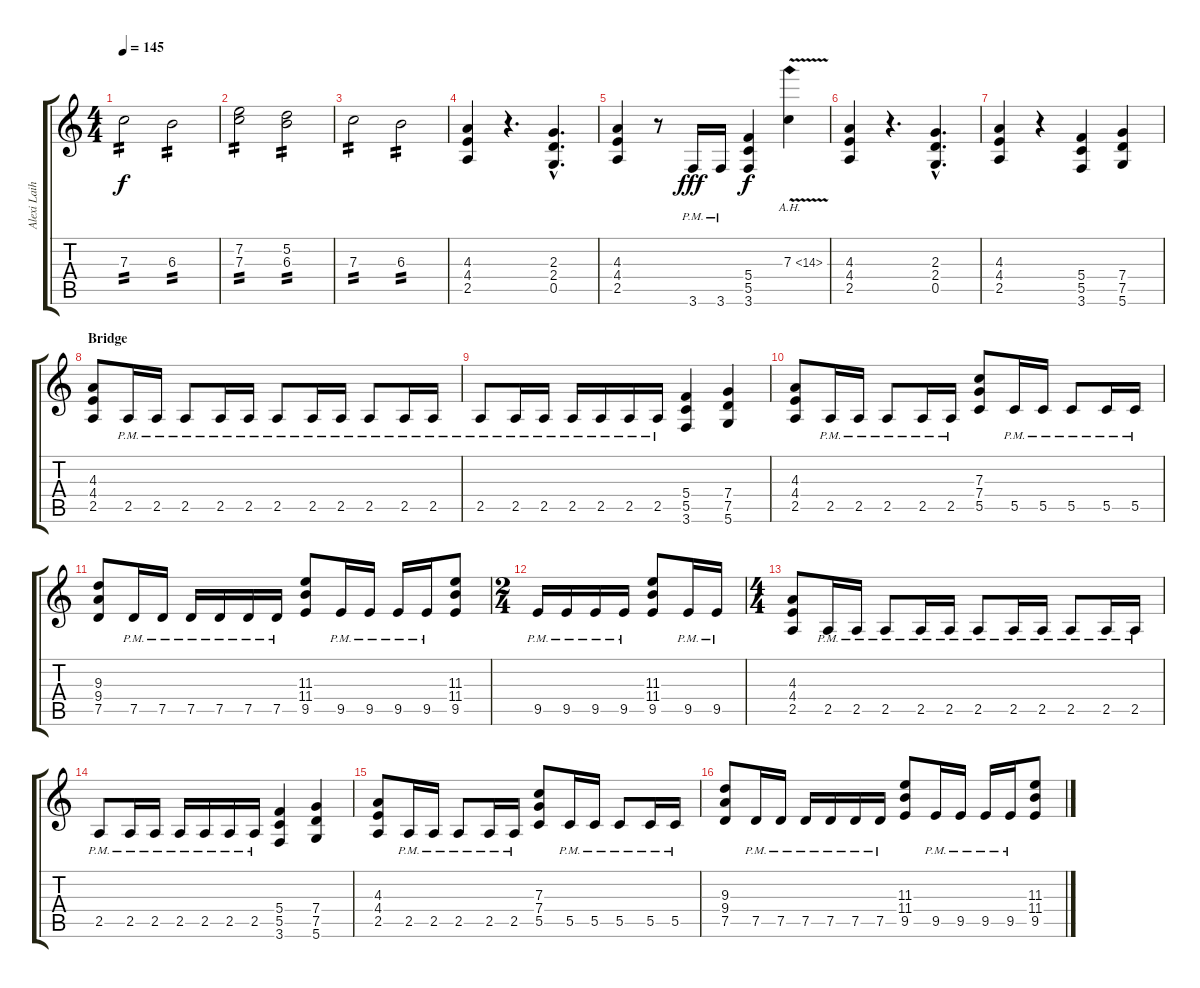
\track ("Alexi Laiho" "Alexi Laih") {instrument distortionguitar}
\staff {score tabs}
\tuning (D4 A3 F3 C3 G2 D2) {hide}
\ts (4 4)
\tempo 145
\clef g2
\ks c
7.3.2{tp 2 dy f} 6.3.2{tp 2} |
(7.2 7.3).2{tp 2} (5.2 6.3).2{tp 2} |
7.3.2{tp 2} 6.3.2{tp 2} |
(4.3 4.4 2.5).4 r.4{d} (2.3{hac} 2.4{hac} 0.5{hac}).4{d} |
(4.3 4.4 2.5).4 r.8 3.6{pm}.16{dy fff} 3.6{pm}.16 (5.4 5.5 3.6).4{dy f} 7.3{ah 7 v}.4 |
(4.3 4.4 2.5).4 r.4{d} (2.3{hac} 2.4{hac} 0.5{hac}).4{d} |
(4.3 4.4 2.5).4 r.4 (5.4 5.5 3.6).4 (7.4 7.5 5.6).4 |
\section ("" "Bridge")
(4.3 4.4 2.5).8 2.5{pm}.16 2.5{pm}.16 2.5{pm}.8 2.5{pm}.16 2.5{pm}.16 2.5{pm}.8 2.5{pm}.16 2.5{pm}.16 2.5{pm}.8 2.5{pm}.16 2.5{pm}.16 |
2.5{pm}.8 2.5{pm}.16 2.5{pm}.16 2.5{pm}.16 2.5{pm}.16 2.5{pm}.16 2.5{pm}.16 (5.4 5.5 3.6).4 (7.4 7.5 5.6).4 |
(4.3 4.4 2.5).8 2.5{pm}.16 2.5{pm}.16 2.5{pm}.8 2.5{pm}.16 2.5{pm}.16 (7.3 7.4 5.5).8 5.5{pm}.16 5.5{pm}.16 5.5{pm}.8 5.5{pm}.16 5.5{pm}.16 |
(9.3 9.4 7.5).8 7.5{pm}.16 7.5{pm}.16 7.5{pm}.16 7.5{pm}.16 7.5{pm}.16 7.5{pm}.16 (11.3 11.4 9.5).8 9.5{pm}.16 9.5{pm}.16 9.5{pm}.16 9.5{pm}.16 (11.3 11.4 9.5).8 |
\ts (2 4)
9.5{pm}.16 9.5{pm}.16 9.5{pm}.16 9.5{pm}.16 (11.3 11.4 9.5).8 9.5{pm}.16 9.5{pm}.16 |
\ts (4 4)
(4.3 4.4 2.5).8 2.5{pm}.16 2.5{pm}.16 2.5{pm}.8 2.5{pm}.16 2.5{pm}.16 2.5{pm}.8 2.5{pm}.16 2.5{pm}.16 2.5{pm}.8 2.5{pm}.16 2.5{pm}.16 |
2.5{pm}.8 2.5{pm}.16 2.5{pm}.16 2.5{pm}.16 2.5{pm}.16 2.5{pm}.16 2.5{pm}.16 (5.4 5.5 3.6).4 (7.4 7.5 5.6).4 |
(4.3 4.4 2.5).8 2.5{pm}.16 2.5{pm}.16 2.5{pm}.8 2.5{pm}.16 2.5{pm}.16 (7.3 7.4 5.5).8 5.5{pm}.16 5.5{pm}.16 5.5{pm}.8 5.5{pm}.16 5.5{pm}.16 |
(9.3 9.4 7.5).8 7.5{pm}.16 7.5{pm}.16 7.5{pm}.16 7.5{pm}.16 7.5{pm}.16 7.5{pm}.16 (11.3 11.4 9.5).8 9.5{pm}.16 9.5{pm}.16 9.5{pm}.16 9.5{pm}.16 (11.3 11.4 9.5).8
